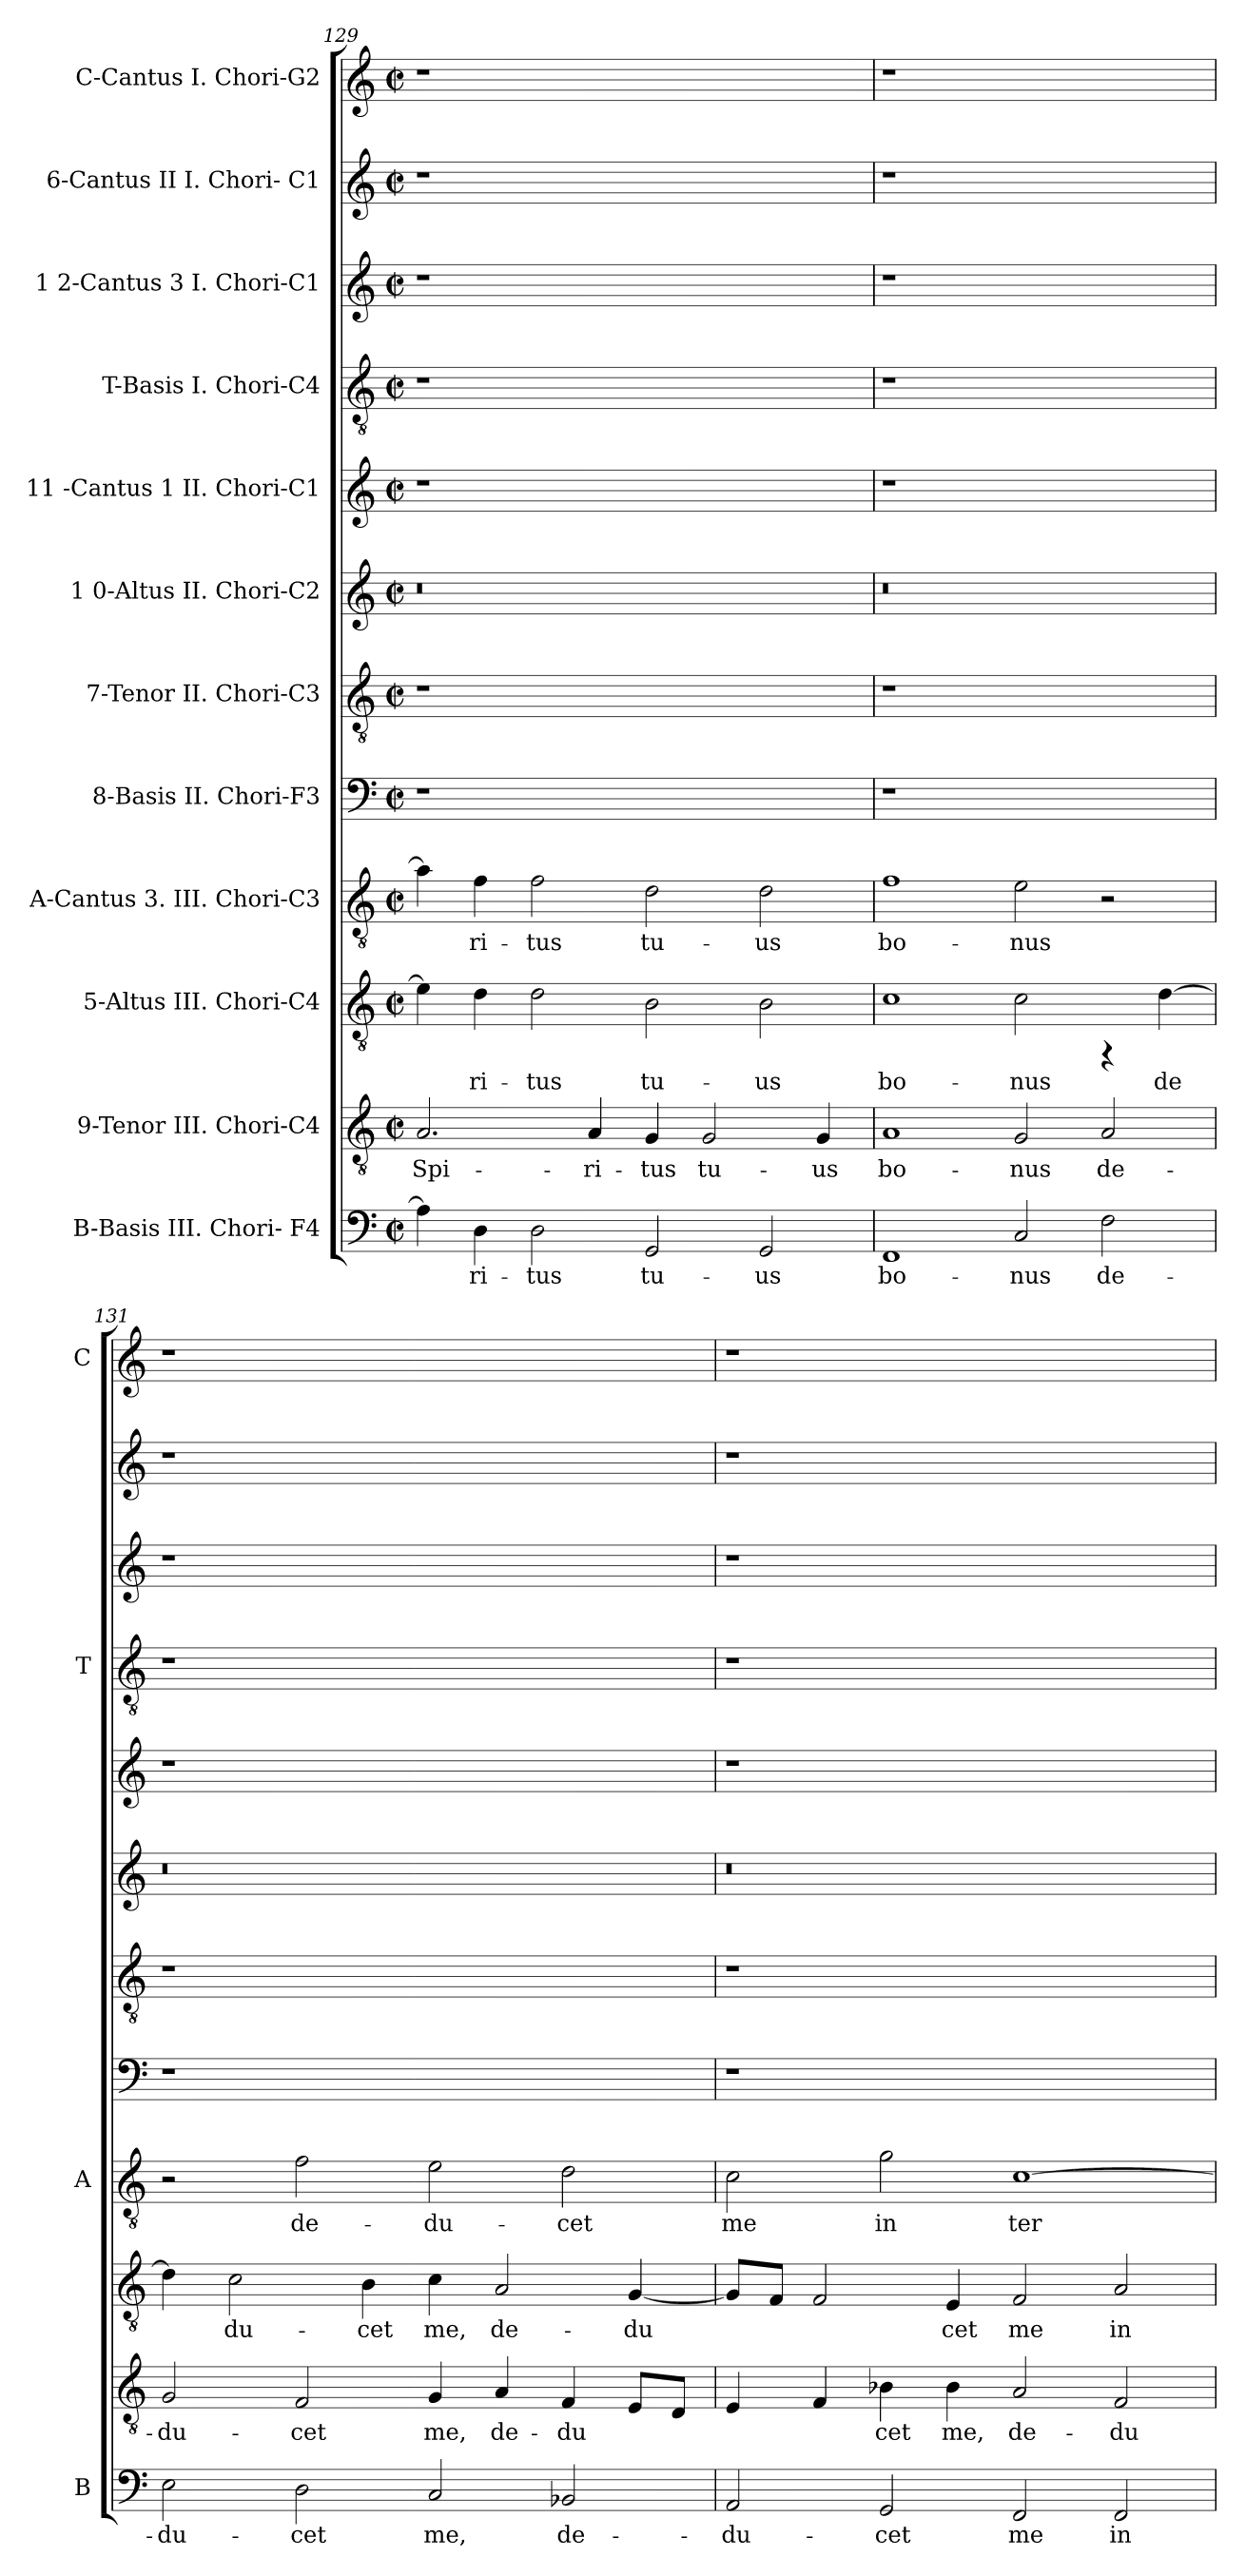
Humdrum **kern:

**kern	**text	**kern	**text	**kern	**text	**kern	**text	**kern	**kern	**kern	**kern	**kern	**kern	**kern	**kern
*part12	*part12	*part11	*part11	*part10	*part10	*part9	*part9	*part8	*part7	*part6	*part5	*part4	*part3	*part2	*part1
*staff12	*staff12	*staff11	*staff11	*staff10	*staff10	*staff9	*staff9	*staff8	*staff7	*staff6	*staff5	*staff4	*staff3	*staff2	*staff1
*I"B-Basis  III. Chori- F4	*	*I"9-Tenor  III. Chori-C4	*	*I"5-Altus  III. Chori-C4	*	*I"A-Cantus 3.  III. Chori-C3	*	*I"8-Basis  II. Chori-F3	*I"7-Tenor  II. Chori-C3	*I"1 0-Altus  II. Chori-C2	*I"11 -Cantus 1  II. Chori-C1	*I"T-Basis  I. Chori-C4	*I"1 2-Cantus 3  I. Chori-C1	*I"6-Cantus II  I. Chori- C1	*I"C-Cantus  I. Chori-G2
*I'B	*	*	*	*	*	*I'A	*	*	*	*	*	*I'T	*	*	*I'C
*clefF4	*	*clefGv2	*	*clefGv2	*	*clefGv2	*	*clefF4	*clefGv2	*clefG2	*clefG2	*clefGv2	*clefG2	*clefG2	*clefG2
*k[]	*	*k[]	*	*k[]	*	*k[]	*	*k[]	*k[]	*k[]	*k[]	*k[]	*k[]	*k[]	*k[]
*C:	*	*C:	*	*C:	*	*C:	*	*C:	*C:	*C:	*C:	*C:	*C:	*C:	*C:
*M2/2	*	*M2/2	*	*M2/2	*	*M2/2	*	*M2/2	*M2/2	*M2/2	*M2/2	*M2/2	*M2/2	*M2/2	*M2/2
*met(c|)	*	*met(c|)	*	*met(c|)	*	*met(c|)	*	*met(c|)	*met(c|)	*met(c|)	*met(c|)	*met(c|)	*met(c|)	*met(c|)	*met(c|)
=129	=129	=129	=129	=129	=129	=129	=129	=129	=129	=129	=129	=129	=129	=129	=129
!	!LO:LY:b:cj	!	!LO:LY:b:cj	!	!LO:LY:b:cj	!	!LO:LY:b:cj	!	!	!	!	!	!	!	!
4A\]	--	2.A/	Spi-	4e\]	--	4a\]	-	1r	1r	0r	1r	1r	1r	1r	1r
!	!LO:LY:b:cj	!	!	!	!LO:LY:b:cj	!	!LO:LY:b:cj	!	!	!	!	!	!	!	!
4D\	-ri-	.	.	4d\	-ri-	4f\	ri-	.	.	.	.	.	.	.	.
!	!LO:LY:b:cj	!	!	!	!LO:LY:b:cj	!	!LO:LY:b:cj	!	!	!	!	!	!	!	!
2D\	-tus	.	.	2d\	-tus	2f\	-tus	.	.	.	.	.	.	.	.
!	!	!	!LO:LY:b:cj	!	!	!	!	!	!	!	!	!	!	!	!
.	.	4A/	-ri-	.	.	.	.	.	.	.	.	.	.	.	.
!	!LO:LY:b:cj	!	!LO:LY:b:cj	!	!LO:LY:b:cj	!	!LO:LY:b:cj	!	!	!	!	!	!	!	!
2GG/	tu-	4G/	-tus	2B\	tu-	2d\	tu-	1ryy	1ryy	.	1ryy	1ryy	1ryy	1ryy	1ryy
!	!	!	!LO:LY:b:cj	!	!	!	!	!	!	!	!	!	!	!	!
.	.	2G/	tu-	.	.	.	.	.	.	.	.	.	.	.	.
!	!LO:LY:b:cj	!	!	!	!LO:LY:b:cj	!	!LO:LY:b:cj	!	!	!	!	!	!	!	!
2GG/	-us	.	.	2B\	-us	2d\	-us	.	.	.	.	.	.	.	.
!	!	!	!LO:LY:b:cj	!	!	!	!	!	!	!	!	!	!	!	!
.	.	4G/	-us	.	.	.	.	.	.	.	.	.	.	.	.
!!LO:PB:g=z
=130	=130	=130	=130	=130	=130	=130	=130	=130	=130	=130	=130	=130	=130	=130	=130
!	!LO:LY:b:cj	!	!LO:LY:b:cj	!	!LO:LY:b:cj	!	!LO:LY:b:cj	!	!	!	!	!	!	!	!
1FF	bo-	1A	bo-	1c	bo-	1f	bo-	1r	1r	0r	1r	1r	1r	1r	1r
!	!LO:LY:b:cj	!	!LO:LY:b:cj	!	!LO:LY:b:cj	!	!LO:LY:b:cj	!	!	!	!	!	!	!	!
2C/	-nus	2G/	-nus	2c\	-nus	2e\	-nus	1ryy	1ryy	.	1ryy	1ryy	1ryy	1ryy	1ryy
!	!LO:LY:b:cj	!	!LO:LY:b:cj	!	!	!	!	!	!	!	!	!	!	!	!
2F\	de-	2A/	de-	4rFF	.	2r	.	.	.	.	.	.	.	.	.
!	!	!	!	!	!LO:LY:b:cj	!	!	!	!	!	!	!	!	!	!
.	.	.	.	[>4d\	de-	.	.	.	.	.	.	.	.	.	.
=131	=131	=131	=131	=131	=131	=131	=131	=131	=131	=131	=131	=131	=131	=131	=131
!	!LO:LY:b:cj	!	!LO:LY:b:cj	!	!LO:LY:b:cj	!	!	!	!	!	!	!	!	!	!
2E\	-du-	2G/	-du-	4d\]	--	2r	.	1r	1r	0r	1r	1r	1r	1r	1r
!	!	!	!	!	!LO:LY:b:cj	!	!	!	!	!	!	!	!	!	!
.	.	.	.	2c\	-du-	.	.	.	.	.	.	.	.	.	.
!	!LO:LY:b:cj	!	!LO:LY:b:cj	!	!	!	!LO:LY:b:cj	!	!	!	!	!	!	!	!
2D\	-cet	2F/	-cet	.	.	2f\	de-	.	.	.	.	.	.	.	.
!	!	!	!	!	!LO:LY:b:cj	!	!	!	!	!	!	!	!	!	!
.	.	.	.	4B\	-cet	.	.	.	.	.	.	.	.	.	.
!	!LO:LY:b:cj	!	!LO:LY:b:cj	!	!LO:LY:b:cj	!	!LO:LY:b:cj	!	!	!	!	!	!	!	!
2C/	me,	4G/	me,	4c\	me,	2e\	-du-	1ryy	1ryy	.	1ryy	1ryy	1ryy	1ryy	1ryy
!	!	!	!LO:LY:b:cj	!	!LO:LY:b:cj	!	!	!	!	!	!	!	!	!	!
.	.	4A/	de-	2A/	de-	.	.	.	.	.	.	.	.	.	.
!	!LO:LY:b:cj	!	!LO:LY:b:cj	!	!	!	!LO:LY:b:cj	!	!	!	!	!	!	!	!
2BB-X/	de-	4F/	-du-	.	.	2d\	-cet	.	.	.	.	.	.	.	.
!	!	!	!LO:LY:b:cj	!	!LO:LY:b:cj	!	!	!	!	!	!	!	!	!	!
.	.	8E/L	--	[<4G/	-du-	.	.	.	.	.	.	.	.	.	.
!	!	!	!LO:LY:b:cj	!	!	!	!	!	!	!	!	!	!	!	!
.	.	8D/J	--	.	.	.	.	.	.	.	.	.	.	.	.
=132	=132	=132	=132	=132	=132	=132	=132	=132	=132	=132	=132	=132	=132	=132	=132
!	!LO:LY:b:cj	!	!LO:LY:b:cj	!	!LO:LY:b:cj	!	!LO:LY:b:cj	!	!	!	!	!	!	!	!
2AA/	-du-	4E/	--	8G/L]	--	2c\	me	1r	1r	0r	1r	1r	1r	1r	1r
!	!	!	!	!	!LO:LY:b:cj	!	!	!	!	!	!	!	!	!	!
.	.	.	.	8F/J	--	.	.	.	.	.	.	.	.	.	.
!	!	!	!LO:LY:b:cj	!	!LO:LY:b:cj	!	!	!	!	!	!	!	!	!	!
.	.	4F/	--	2F/	--	.	.	.	.	.	.	.	.	.	.
!	!LO:LY:b:cj	!	!LO:LY:b:cj	!	!	!	!LO:LY:b:cj	!	!	!	!	!	!	!	!
2GG/	-cet	4B-X\	-cet	.	.	2g\	in	.	.	.	.	.	.	.	.
!	!	!	!LO:LY:b:cj	!	!LO:LY:b:cj	!	!	!	!	!	!	!	!	!	!
.	.	4B-\	me,	4E/	-cet	.	.	.	.	.	.	.	.	.	.
!	!LO:LY:b:cj	!	!LO:LY:b:cj	!	!LO:LY:b:cj	!	!LO:LY:b:cj	!	!	!	!	!	!	!	!
2FF/	me	2A/	de-	2F/	me	[>1c	ter-	1ryy	1ryy	.	1ryy	1ryy	1ryy	1ryy	1ryy
!	!LO:LY:b:cj	!	!LO:LY:b:cj	!	!LO:LY:b:cj	!	!	!	!	!	!	!	!	!	!
2FF/	in	2F/	-du-	2A/	in	.	.	.	.	.	.	.	.	.	.
=	=	=	=	=	=	=	=	=	=	=	=	=	=	=	=
*-	*-	*-	*-	*-	*-	*-	*-	*-	*-	*-	*-	*-	*-	*-	*-
